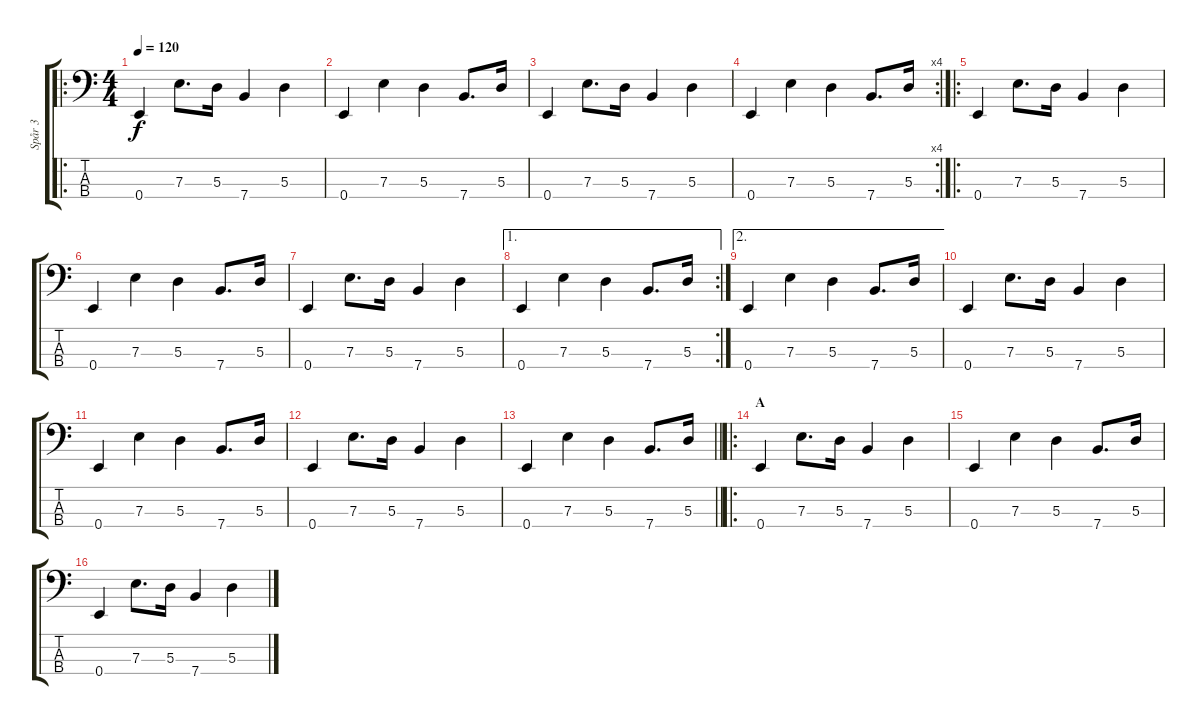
\track ("Spår 3" "Spår 3") {instrument electricbassfinger}
\staff {score tabs}
\tuning (G2 D2 A1 E1) {hide}
\ro
\ts (4 4)
\tempo 120
\clef f4
\ks c
0.4.4{dy f instrument electricbassfinger} 7.3.8{d} 5.3.16 7.4.4 5.3.4 |
0.4.4 7.3.4 5.3.4 7.4.8{d} 5.3.16 |
0.4.4 7.3.8{d} 5.3.16 7.4.4 5.3.4 |
\rc 4
0.4.4 7.3.4 5.3.4 7.4.8{d} 5.3.16 |
\ro
0.4.4 7.3.8{d} 5.3.16 7.4.4 5.3.4 |
0.4.4 7.3.4 5.3.4 7.4.8{d} 5.3.16 |
0.4.4 7.3.8{d} 5.3.16 7.4.4 5.3.4 |
\ae 1
\rc 2
0.4.4 7.3.4 5.3.4 7.4.8{d} 5.3.16 |
\ae 2
0.4.4 7.3.4 5.3.4 7.4.8{d} 5.3.16 |
0.4.4 7.3.8{d} 5.3.16 7.4.4 5.3.4 |
0.4.4 7.3.4 5.3.4 7.4.8{d} 5.3.16 |
0.4.4 7.3.8{d} 5.3.16 7.4.4 5.3.4 |
\barLineRight lightlight
0.4.4 7.3.4 5.3.4 7.4.8{d} 5.3.16 |
\ro
\section ("" "A")
0.4.4 7.3.8{d} 5.3.16 7.4.4 5.3.4 |
0.4.4 7.3.4 5.3.4 7.4.8{d} 5.3.16 |
0.4.4 7.3.8{d} 5.3.16 7.4.4 5.3.4
